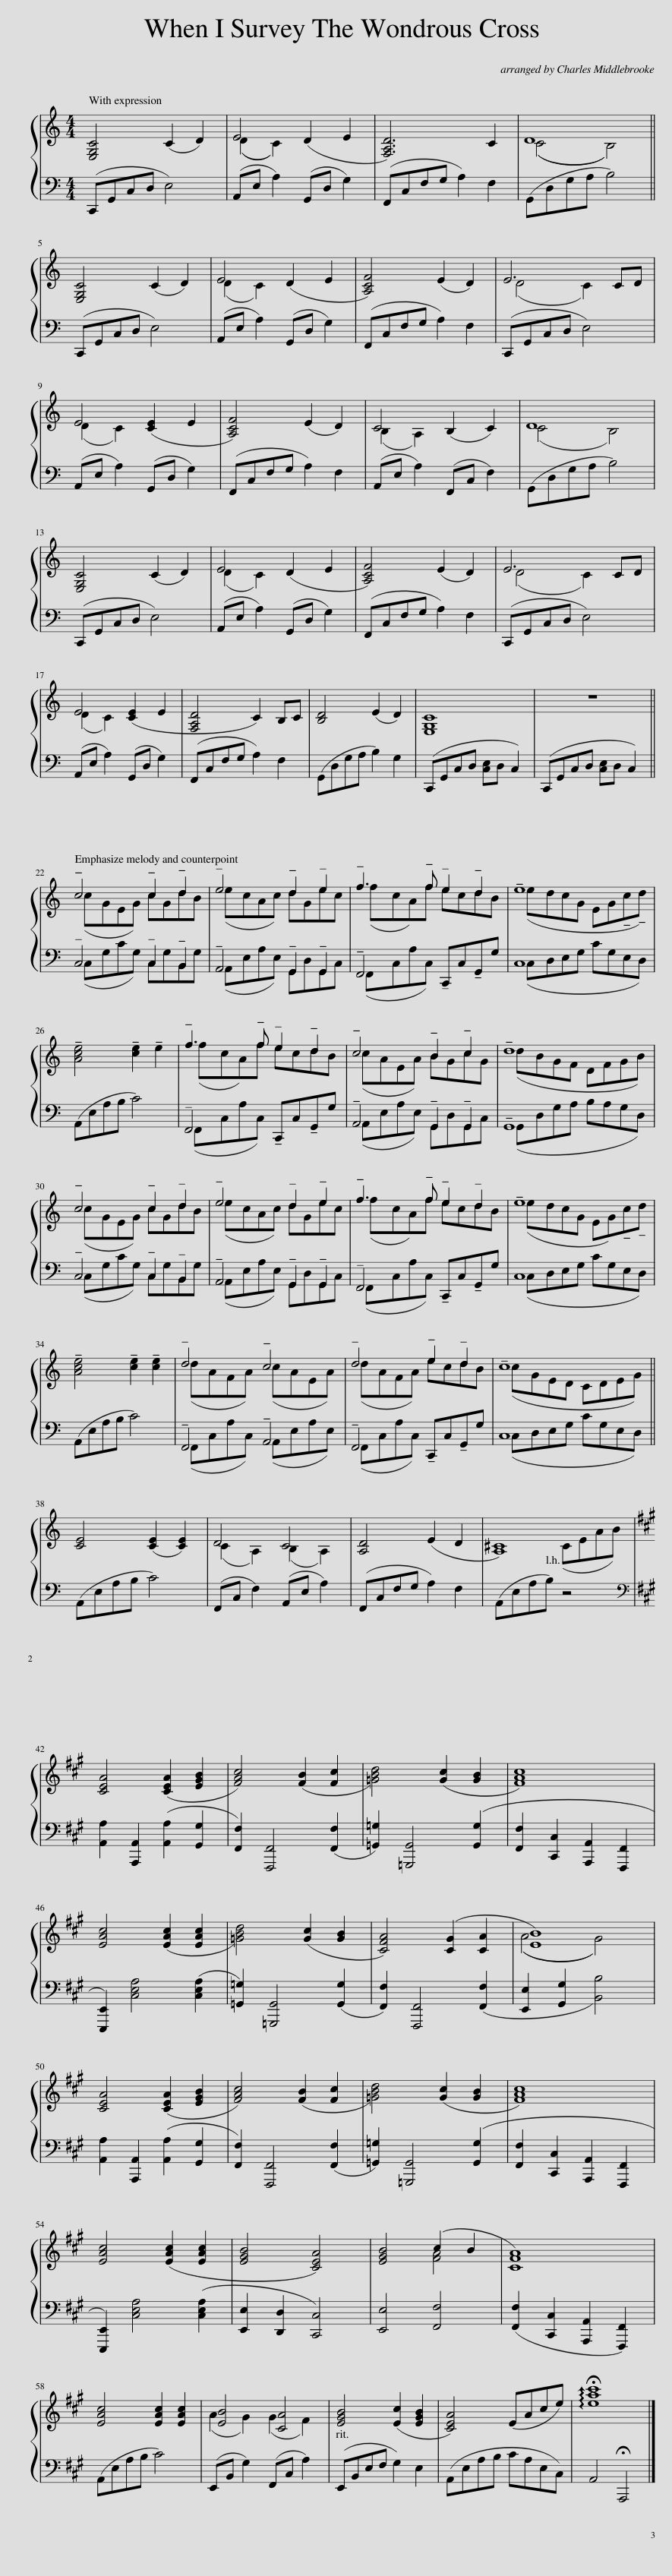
X:1
%%score { ( 1 3 ) | ( 2 4 ) }
L:1/8
Q:1/4=110
M:4/4
I:linebreak $
K:C
V:1 treble
V:3 treble
V:2 bass
V:4 bass
V:1
 [E,G,C]4 (C2 D2) | E4 (D2 E2 | [F,A,D]6) C2 | D8 ||$ [E,G,C]4 (C2 D2) | %5
 E4 (D2 E2 | [A,CF]4) (E2 D2) | E6 CD |$ E4 ([CE]2 E2 | [A,CF]4) (E2 D2) | %10
 C4 (B,2 C2) | D8 |$ [E,G,C]4 (C2 D2) | E4 (D2 E2 | [A,CF]4) (E2 D2) | %15
 E6 CD |$ E4 ([CE]2 E2 | [F,A,D]4 C2) B,C | [B,D]4 (E2 D2) | [E,G,C]8 | %20
 z8 ||$ !tenuto!c4 !tenuto!c2 !tenuto!d2 | !tenuto!e4 !tenuto!d2 !tenuto!e2 | !tenuto!f3 !tenuto!f !tenuto!e2 !tenuto!d2 | !tenuto!e8 |$ %25
 !tenuto![Ace]4 !tenuto![ce]2 !tenuto!e2 | !tenuto!f3 !tenuto!f !tenuto!e2 !tenuto!d2 | !tenuto!c4 !tenuto!B2 !tenuto!c2 | !tenuto!d8 |$ !tenuto!c4 !tenuto!c2 !tenuto!d2 | %30
 !tenuto!e4 !tenuto!d2 !tenuto!e2 | !tenuto!f3 !tenuto!f !tenuto!e2 !tenuto!d2 | !tenuto!e8 |$ !tenuto![Ace]4 !tenuto![ce]2 !tenuto![ce]2 | !tenuto!d4 !tenuto!c4 | %35
 !tenuto!d4 !tenuto!e2 !tenuto!d2 | !tenuto!c8 ||$ [CE]4 ([CE]2 [CE]2) | D4 C4 | [A,D]4 (E2 D2 | %40
 [A,^C]8) |$[K:A] [CEA]4 ([CEA]2 [EGB]2 | [FAc]4) ([FB]2 [Fc]2 | [=GBd]4) ([Gc]2 [GB]2 | [FAc]8) |$ %45
 [EAc]4 ([EAc]2 [EAc]2 | [=GBd]4) ([Gc]2 [GB]2 | [CFA]4) ([CG]2 [CA]2 | [EB]8) |$ [CEA]4 ([CEA]2 [EGB]2 | %50
 [FAc]4) ([FB]2 [Fc]2 | [=GBd]4) ([Gc]2 [GB]2 | [FAc]8) |$ [EAc]4 ([EAc]2 [EAc]2 | [EGB]4 [CEA]4) | %55
 [EGB]4 (c2 B2 | [CFA]8) |$ [EAc]4 [EAc]2 [EAc]2 | [EB]4 [CA]4 |[Q:1/4=105] [EGB]4 ([Ec]2 [EGB]2 | %60
[Q:1/4=100] [CEA]4)[Q:1/4=95] (EAce) |[Q:1/4=90] !arpeggio!!fermata![eac']8 |] %62
V:2
 (C,,G,,C,D, E,4) | (A,,E, A,2) (G,,D, G,2) | (F,,C,F,G, A,2) F,2 | (G,,D,G,A, B,4) ||$ (C,,G,,C,D, E,4) | %5
 (A,,E, A,2) (G,,D, G,2) | (F,,C,F,G, A,2) F,2 | (C,,G,,C,D, E,4) |$ (A,,E, A,2) (G,,D, G,2) | (F,,C,F,G, A,2) F,2 | %10
 (A,,E, A,2) (F,,C, F,2) | (G,,D,G,A, B,4) |$ (C,,G,,C,D, E,4) | (A,,E, A,2) (G,,D, G,2) | (F,,C,F,G, A,2) F,2 | %15
 (C,,G,,C,D, E,4) |$ (A,,E, A,2) (G,,D, G,2) | (F,,C,F,G, A,2) F,2 | (G,,D,G,A, B,2) G,2 | (C,,G,,C,D, [C,E,]D, C,2) | %20
 (C,,G,,C,D, [C,E,]D, C,2) ||$ !tenuto!C,4 !tenuto!C,2 !tenuto!B,,2 | !tenuto!A,,4 !tenuto!G,,2 !tenuto!G,,2 | !tenuto!F,,4 !tenuto!C,,C,!tenuto!G,,G, | C,8 |$ %25
 (A,,E,A,B, C4) | !tenuto!F,,4 !tenuto!C,,C,!tenuto!G,,G, | !tenuto!A,,4 !tenuto!G,,2 !tenuto!G,,2 | !tenuto!G,,8 |$ !tenuto!C,4 !tenuto!C,2 !tenuto!B,,2 | %30
 !tenuto!A,,4 !tenuto!G,,2 !tenuto!G,,2 | !tenuto!F,,4 !tenuto!C,,C,!tenuto!G,,G, | C,8 |$ (A,,E,A,B, C4) | !tenuto!F,,4 !tenuto!A,,4 | %35
 !tenuto!F,,4 !tenuto!C,,C,!tenuto!G,,G, | C,8 ||$ (A,,E,A,B, C4) | (F,,C, F,2) (A,,E, A,2) | (F,,C,F,G, A,2) F,2 | %40
 (A,,E,A,B,) z4 |$[K:A][K:bass] [A,,A,]2 [A,,,A,,]2 ([A,,A,]2 [G,,G,]2 | [F,,F,]2) [F,,,F,,]4 ([F,,F,]2 | [=G,,=G,]2) [=G,,,G,,]4 ([G,,G,]2 | [F,,F,]2 [C,,C,]2 [A,,,A,,]2 [F,,,F,,]2 |$ %45
 [E,,,E,,]2) [C,E,A,]4 ([C,E,A,]2 | [=G,,=G,]2) [=G,,,G,,]4 ([G,,G,]2 | [F,,F,]2) [F,,,F,,]4 ([F,,F,]2 | [E,,E,]2 [G,,G,]2 [B,,B,]4) |$ [A,,A,]2 [A,,,A,,]2 ([A,,A,]2 [G,,G,]2 | %50
 [F,,F,]2) [F,,,F,,]4 ([F,,F,]2 | [=G,,=G,]2) [=G,,,G,,]4 ([G,,G,]2 | [F,,F,]2 [C,,C,]2 [A,,,A,,]2 [F,,,F,,]2 |$ [E,,,E,,]2) [C,E,A,]4 ([C,E,A,]2 | [E,,E,]2 [D,,D,]2 [C,,C,]4) | %55
 [E,,E,]4 [F,,F,]4 | ([F,,F,]2 [C,,C,]2 [A,,,A,,]2 [F,,,F,,]2) |$ (A,,E,A,B, C4) | (E,,B,, G,2) (F,,C, A,2) | (E,,B,,E,F, G,2) E,2 | %60
 (A,,E,A,B, CA,E,C,) | A,,4 !fermata!A,,,4 |] %62
V:3
 x8 | ((D2 C2)) x4 | x8 | ((C4 B,4)) ||$ x8 | %5
 (D2 C2) x4 | x8 | (D4 C2) x2 |$ (D2 C2) x4 | x8 | %10
 (B,2 A,2) x4 | (C4 B,4) |$ x8 | (D2 C2) x4 | x8 | %15
 (D4 C2) x2 |$ (D2 C2) x4 | x8 | x8 | x8 | %20
 x8 ||$ (cGEG) cGdB | (ecAc) dGec | (fcA)f ecdB | (edcG EG!tenuto!c!tenuto!d) |$ %25
 x8 | (fcA)f ecdB | (cAEA) BGcG | (dBGF DFGB) |$ (cGEG) cGdB | %30
 (ecAc) dGec | (fcA)f ecdB | (edcG EG)!tenuto!c!tenuto!d |$ x8 | (dAFA) (cAEA) | %35
 (dAFA) ecdB | (cGED CDEG) ||$ x8 | (C2 A,2) (B,2 A,2) | x8 | %40
 x4 (^CEAB) |$[K:A] x8 | x8 | x8 | x8 |$ %45
 x8 | x8 | x8 | ((A4 G4)) |$ x8 | %50
 x8 | x8 | x8 |$ x8 | x8 | %55
 x4 [FA]4 | x8 |$ x8 | (A2 G2) (G2 F2) | x8 | %60
 x8 | x8 |] %62
V:4
 x8 | x8 | x8 | x8 ||$ x8 | %5
 x8 | x8 | x8 |$ x8 | x8 | %10
 x8 | x8 |$ x8 | x8 | x8 | %15
 x8 |$ x8 | x8 | x8 | x8 | %20
 x8 ||$ (C,G,CG,) C,G,B,,G, | (A,,E,A,E,) G,,D,G,,C, | (F,,C,A,C,) x4 | (C,D,E,G, CG,E,D,) |$ %25
 x8 | (F,,C,A,C,) x4 | (A,,E,A,E,) G,,D,G,,C, | (G,,D,G,A, B,A,G,D,) |$ (C,G,CG,) C,G,B,,G, | %30
 (A,,E,A,E,) G,,D,G,,C, | (F,,C,A,C,) x4 | (C,D,E,G, CG,E,D,) |$ x8 | (F,,C,A,C,) (A,,E,A,E,) | %35
 (F,,C,A,C,) x4 | (C,D,E,G, CG,E,D,) ||$ x8 | x8 | x8 | %40
 x8 |$[K:A][K:bass] x8 | x8 | x8 | x8 |$ %45
 x8 | x8 | x8 | x8 |$ x8 | %50
 x8 | x8 | x8 |$ x8 | x8 | %55
 x8 | x8 |$ x8 | x8 | x8 | %60
 x8 | x8 |] %62
